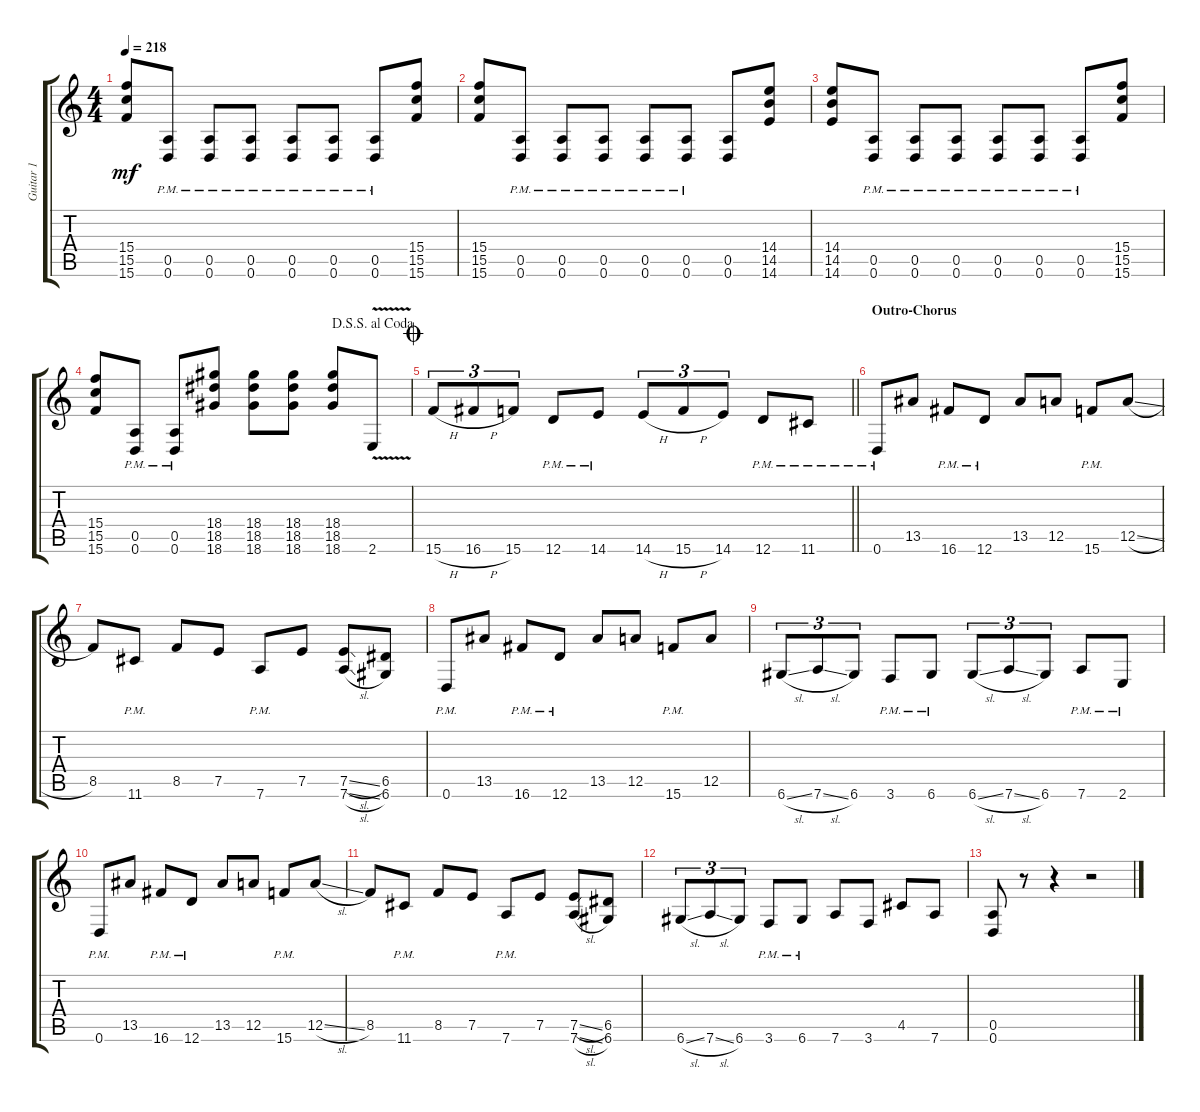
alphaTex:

\track ("Guitar 1" "Guitar 1") {instrument distortionguitar}
\staff {score tabs}
\tuning (E4 B3 G3 D3 A2 D2) {hide}
\ts (4 4)
\tempo 218
\clef g2
\ks c
(15.4 15.5 15.6).8{dy mf} (0.5 0.6{pm}).8 (0.5 0.6{pm}).8 (0.5 0.6{pm}).8 (0.5 0.6{pm}).8 (0.5 0.6{pm}).8 (0.5 0.6{pm}).8 (15.4 15.5 15.6).8 |
(15.4 15.5 15.6).8 (0.5 0.6{pm}).8 (0.5 0.6{pm}).8 (0.5 0.6{pm}).8 (0.5 0.6{pm}).8 (0.5 0.6{pm}).8 (0.5 0.6).8 (14.4 14.5 14.6).8 |
(14.4 14.5 14.6).8 (0.5 0.6{pm}).8 (0.5 0.6{pm}).8 (0.5 0.6{pm}).8 (0.5 0.6{pm}).8 (0.5 0.6{pm}).8 (0.5 0.6{pm}).8 (15.4 15.5 15.6).8 |
\jump dalsegnosegnoalcoda
(15.4 15.5 15.6).8 (0.5 0.6{pm}).8 (0.5 0.6{pm}).8 (18.4 18.5 18.6).8 (18.4 18.5 18.6).8 (18.4 18.5 18.6).8 (18.4 18.5 18.6).8 2.6{v}.8 |
\jump coda
\barLineRight lightlight
15.6{h}.8{tu (3 2) volume 14} 16.6{h}.8{tu (3 2)} 15.6.8{tu (3 2)} 12.6{pm}.8 14.6{pm}.8 14.6{h}.8{tu (3 2)} 15.6{h}.8{tu (3 2)} 14.6.8{tu (3 2)} 12.6{pm}.8 11.6{pm}.8 |
\section ("" "Outro-Chorus")
0.6{pm}.8 13.5.8 16.6{pm}.8 12.6{pm}.8 13.5.8 12.5.8 15.6{pm}.8 12.5{sl}.8 |
8.5.8 11.6{pm}.8 8.5.8 7.5.8 7.6{pm}.8 7.5.8 (7.5{sl} 7.6{sl}).8 (6.5 6.6).8 |
0.6{pm}.8 13.5.8 16.6{pm}.8 12.6{pm}.8 13.5.8 12.5.8 15.6{pm}.8 12.5.8 |
6.6{sl}.8{tu (3 2)} 7.6{sl}.8{tu (3 2)} 6.6.8{tu (3 2)} 3.6{pm}.8 6.6{pm}.8 6.6{sl}.8{tu (3 2)} 7.6{sl}.8{tu (3 2)} 6.6.8{tu (3 2)} 7.6{pm}.8 2.6{pm}.8 |
0.6{pm}.8 13.5.8 16.6{pm}.8 12.6{pm}.8 13.5.8 12.5.8 15.6{pm}.8 12.5{sl}.8 |
8.5.8 11.6{pm}.8 8.5.8 7.5.8 7.6{pm}.8 7.5.8 (7.5{sl} 7.6{sl}).8 (6.5 6.6).8 |
6.6{sl}.8{tu (3 2)} 7.6{sl}.8{tu (3 2)} 6.6.8{tu (3 2)} 3.6{pm}.8 6.6{pm}.8 7.6.8 3.6.8 4.5.8 7.6.8 |
(0.5 0.6).8 r.8 r.4 r.2
